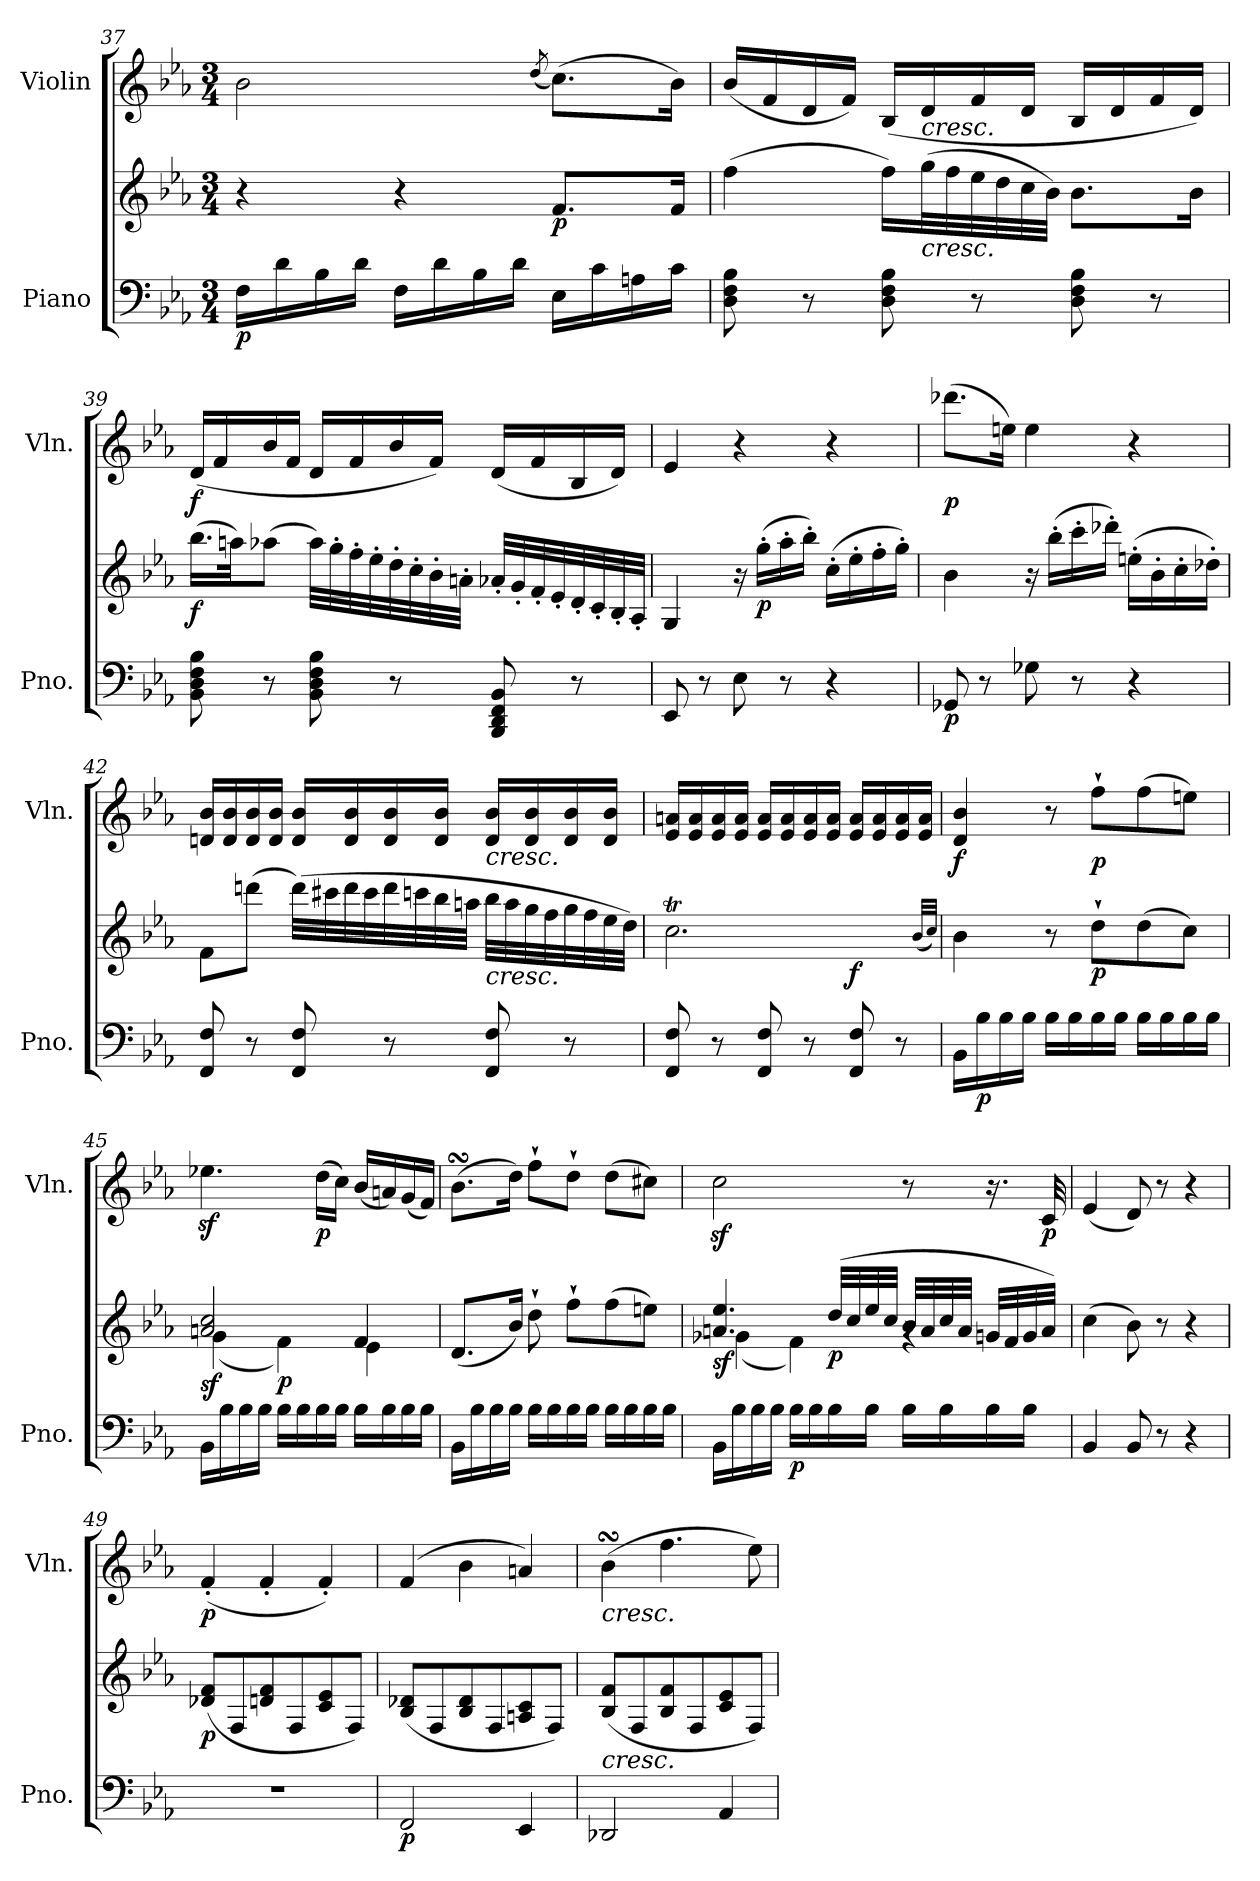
**kern	**kern	**dynam	**kern	**dynam
*part2	*part2	*part2	*part1	*part1
*staff3	*staff2	*staff2/3	*staff1	*staff1
*I"Piano	*	*	*I"Violin	*
*I'Pno.	*	*	*I'Vln.	*
*clefF4	*clefG2	*	*clefG2	*
*k[b-e-a-]	*k[b-e-a-]	*	*k[b-e-a-]	*
*M3/4	*M3/4	*	*M3/4	*
=37	=37	=37	=37	=37
!	!	!LO:DY:b=2	!	!
16F\LL	4r	p	2b-\	.
16d\	.	.	.	.
16B-\	.	.	.	.
16d\JJ	.	.	.	.
16F\LL	4r	.	.	.
16d\	.	.	.	.
16B-\	.	.	.	.
16d\JJ	.	.	.	.
.	.	.	(<8qdd/	.
!	!	!LO:DY:b	!	!
16E-\LL	8.f/L	p	(>8.cc\L)	.
16c\	.	.	.	.
16An\	.	.	.	.
16c\JJ	16f/Jk	.	16b-\Jk)	.
!!LO:LB:g=z
=38	=38	=38	=38	=38
8D\ 8F\ 8B-\	(>4ff\	.	(<16b-/LL	.
.	.	.	16f/	.
8r	.	.	16d/	.
.	.	.	16f/JJ)	.
8D\ 8F\ 8B-\	16ff\LL)	.	(<16B-/LL	.
!	!	!	!LO:TX:b:i:t=cresc.	!
!	!LO:TX:b:i:t=cresc.	!	!	!
.	(>32gg\L	.	16d/	.
.	32ff\	.	.	.
8r	32ee-\	.	16f/	.
.	32dd\	.	.	.
.	32cc\	.	16d/JJ	.
.	32b-\JJJ)	.	.	.
8D\ 8F\ 8B-\	8.b-\L	.	16B-/LL	.
.	.	.	16d/	.
8r	.	.	16f/	.
.	16b-\Jk	.	16d/JJ)	.
=39	=39	=39	=39	=39
!	!	!LO:DY:b	!	!LO:DY:b
8BB-\ 8D\ 8F\ 8B-\	(>16.bb-\LL	f	(<16d/LL	f
.	.	.	16f/	.
.	32aan\JK)	.	.	.
8r	(>8aa-X\J	.	16b-/	.
.	.	.	16f/JJ	.
8BB-\ 8D\ 8F\ 8B-\	32aa-\LLL)	.	16d/LL	.
.	32gg'\	.	.	.
.	32ff'\	.	16f/	.
.	32ee-'\	.	.	.
8r	32dd'\	.	16b-/	.
.	32cc'\	.	.	.
.	32b-'\	.	16f/JJ)	.
.	32an'\JJJ	.	.	.
8BBB-/ 8DD/ 8FF/ 8BB-/	32a-X'/LLL	.	(<16d/LL	.
.	32g'/	.	.	.
.	32f'/	.	16f/	.
.	32e-'/	.	.	.
8r	32d'/	.	16B-/	.
.	32c'/	.	.	.
.	32B-'/	.	16d/JJ)	.
.	32A-'/JJJ	.	.	.
=40	=40	=40	=40	=40
8EE-/	4G/	.	4e-/	.
8r	.	.	.	.
8E-\	16r	.	4r	.
!	!	!LO:DY:b	!	!
.	(>16gg'\LL	p	.	.
8r	16aa-'\	.	.	.
.	16bb-'\JJ)	.	.	.
4r	(>16cc'\LL	.	4r	.
.	16ee-'\	.	.	.
.	16ff'\	.	.	.
.	16gg'\JJ)	.	.	.
=41	=41	=41	=41	=41
!	!	!LO:DY:b=2	!	!LO:DY:b
8GG-X/	4b-\	p	(>8.ddd-X\L	p
8r	.	.	.	.
.	.	.	16een\Jk)	.
8G-X\	16r	.	4ee\	.
.	(>16bb-'\LL	.	.	.
8r	16ccc'\	.	.	.
.	16ddd-X'\JJ)	.	.	.
4r	(>16een'\LL	.	4r	.
.	16b-'\	.	.	.
.	16cc'\	.	.	.
.	16dd-X'\JJ)	.	.	.
!!LO:LB:g=z
=42	=42	=42	=42	=42
8FF/ 8F/	8f\L	.	16dn/ 16b-/LL	.
.	.	.	16d/ 16b-/	.
8r	(>8dddn\J	.	16d/ 16b-/	.
.	.	.	16d/ 16b-/JJ	.
8FF/ 8F/	(>32ddd\LLL)	.	16d/ 16b-/LL	.
.	32ccc#X\	.	.	.
.	32ddd\	.	16d/ 16b-/	.
.	32ccc#\	.	.	.
8r	32ddd\	.	16d/ 16b-/	.
.	32cccn\	.	.	.
.	32bb-\	.	16d/ 16b-/JJ	.
.	32aan\JJJ	.	.	.
!	!	!	!LO:TX:b:i:t=cresc.	!
!	!LO:TX:b:i:t=cresc.	!	!	!
8FF/ 8F/	32bb-\LLL	.	16d/ 16b-/LL	.
.	32aa\	.	.	.
.	32gg\	.	16d/ 16b-/	.
.	32ff\	.	.	.
8r	32gg\	.	16d/ 16b-/	.
.	32ff\	.	.	.
.	32ee-\	.	16d/ 16b-/JJ	.
.	32dd\JJJ)	.	.	.
=43	=43	=43	=43	=43
*	*^	*	*	*
8FF/ 8F/	2.ccT\	2ryy	.	16e-/ 16an/LL	.
.	.	.	.	16e-/ 16a/	.
8r	.	.	.	16e-/ 16a/	.
.	.	.	.	16e-/ 16a/JJ	.
8FF/ 8F/	.	.	.	16e-/ 16a/LL	.
.	.	.	.	16e-/ 16a/	.
8r	.	.	.	16e-/ 16a/	.
.	.	.	.	16e-/ 16a/JJ	.
!	!	!	!LO:DY:b	!	!
8FF/ 8F/	.	4ryy	f	16e-/ 16a/LL	.
.	.	.	.	16e-/ 16a/	.
8r	.	.	.	16e-/ 16a/	.
.	.	.	.	16e-/ 16a/JJ	.
.	(<32qb-/LLL	.	.	.	.
.	32qcc/JJJ)	.	.	.	.
=44	=44	=44	=44	=44	=44
!	!	!	!	!	!LO:DY:b
*	*v	*v	*	*	*
16BB-\LL	4b-\	.	4d/ 4b-/	f
!	!	!LO:DY:b=2	!	!
16B-\	.	p	.	.
16B-\	.	.	.	.
16B-\JJ	.	.	.	.
16B-\LL	8r	.	8r	.
16B-\	.	.	.	.
!	!	!LO:DY:b	!	!LO:DY:b
16B-\	8dd`\L	p	8ff`\L	p
16B-\JJ	.	.	.	.
16B-\LL	(>8dd\	.	(>8ff\	.
16B-\	.	.	.	.
16B-\	8cc\J)	.	8een\J)	.
16B-\JJ	.	.	.	.
=45	=45	=45	=45	=45
*	*^	*	*	*
!	!	!	!LO:DY:b	!	!
16BB-\LL	2an/ 2cc/	(<4g\	sf	4.ee-Xz<\	.
16B-\	.	.	.	.	.
16B-\	.	.	.	.	.
16B-\JJ	.	.	.	.	.
!	!	!	!LO:DY:b	!	!
16B-\LL	.	4f\)	p	.	.
16B-\	.	.	.	.	.
!	!	!	!	!	!LO:DY:b
16B-\	.	.	.	(>16dd\LL	p
16B-\JJ	.	.	.	16cc\JJ)	.
16B-\LL	4f/	4e-\	.	(<16b-/LL	.
16B-\	.	.	.	16an/)	.
16B-\	.	.	.	(<16g/	.
16B-\JJ	.	.	.	16f/JJ)	.
*	*v	*v	*	*	*
!!LO:PB:g=z
=46	=46	=46	=46	=46
16BB-\LL	(<8.d/L	.	(>8.b-sSSS\L	.
16B-\	.	.	.	.
16B-\	.	.	.	.
16B-\JJ	16b-/Jk)	.	16dd\Jk)	.
16B-\LL	8dd`\	.	8ff`\L	.
16B-\	.	.	.	.
16B-\	8ff`\L	.	8dd`\J	.
16B-\JJ	.	.	.	.
16B-\LL	(>8ff\	.	(>8dd\L	.
16B-\	.	.	.	.
16B-\	8een\J)	.	8cc#X\J)	.
16B-\JJ	.	.	.	.
=47	=47	=47	=47	=47
*	*^	*	*	*
!	!	!	!LO:DY:b	!	!
16BB-\LL	4.an/ 4.ee-/	(<4g-X\	sf	2ccz<\	.
16B-\	.	.	.	.	.
16B-\	.	.	.	.	.
16B-\JJ	.	.	.	.	.
!	!	!	!LO:DY:b=2	!	!
16B-\LL	.	4f\)	p	.	.
16B-\	.	.	.	.	.
!	!	!	!LO:DY:b	!	!
16B-\	(>32dd/LLL	.	p	.	.
.	32cc/	.	.	.	.
16B-\JJ	32ee-/	.	.	.	.
.	32cc/JJJ	.	.	.	.
16B-\LL	32b-/LLL	4rg	.	8r	.
.	32a/	.	.	.	.
16B-\	32cc/	.	.	.	.
.	32a/JJJ	.	.	.	.
16B-\	32gn/LLL	.	.	16.r	.
.	32f/	.	.	.	.
16B-\JJ	32g/	.	.	.	.
!	!	!	!	!	!LO:DY:b
.	32a/JJJ)	.	.	32c/	p
*	*v	*v	*	*	*
=48	=48	=48	=48	=48
4BB-/	(>4cc\	.	(<4e-/	.
8BB-/	8b-\)	.	8d/)	.
8r	8r	.	8r	.
4r	4r	.	4r	.
=49	=49	=49	=49	=49
!	!	!LO:DY:b	!	!LO:DY:b
2.r	(<8d-X/ 8f/L	p	(<4f'/	p
.	8F/	.	.	.
.	8dn/ 8f/	.	4f'/	.
.	8F/	.	.	.
.	8c/ 8e-/	.	4f'/)	.
.	8F/J)	.	.	.
=50	=50	=50	=50	=50
!	!	!LO:DY:b=2	!	!
2FF/	(<8B-/ 8d-X/L	p	(>4f/	.
.	8F/	.	.	.
.	8B-/ 8d-/	.	4b-\	.
.	8F/	.	.	.
4EE-/	8An/ 8c/	.	4an/)	.
.	8F/J)	.	.	.
=51	=51	=51	=51	=51
!	!	!	!LO:TX:b:i:t=cresc.	!
!	!LO:TX:b:i:t=cresc.	!	!	!
2DD-X/	(<8B-/ 8f/L	.	(>4b-sSSS\	.
.	8F/	.	.	.
.	8B-/ 8f/	.	4.ff\	.
.	8F/	.	.	.
4AA-/	8c/ 8e-/	.	.	.
.	8F/J)	.	8ee-\)	.
=	=	=	=	=
*-	*-	*-	*-	*-
